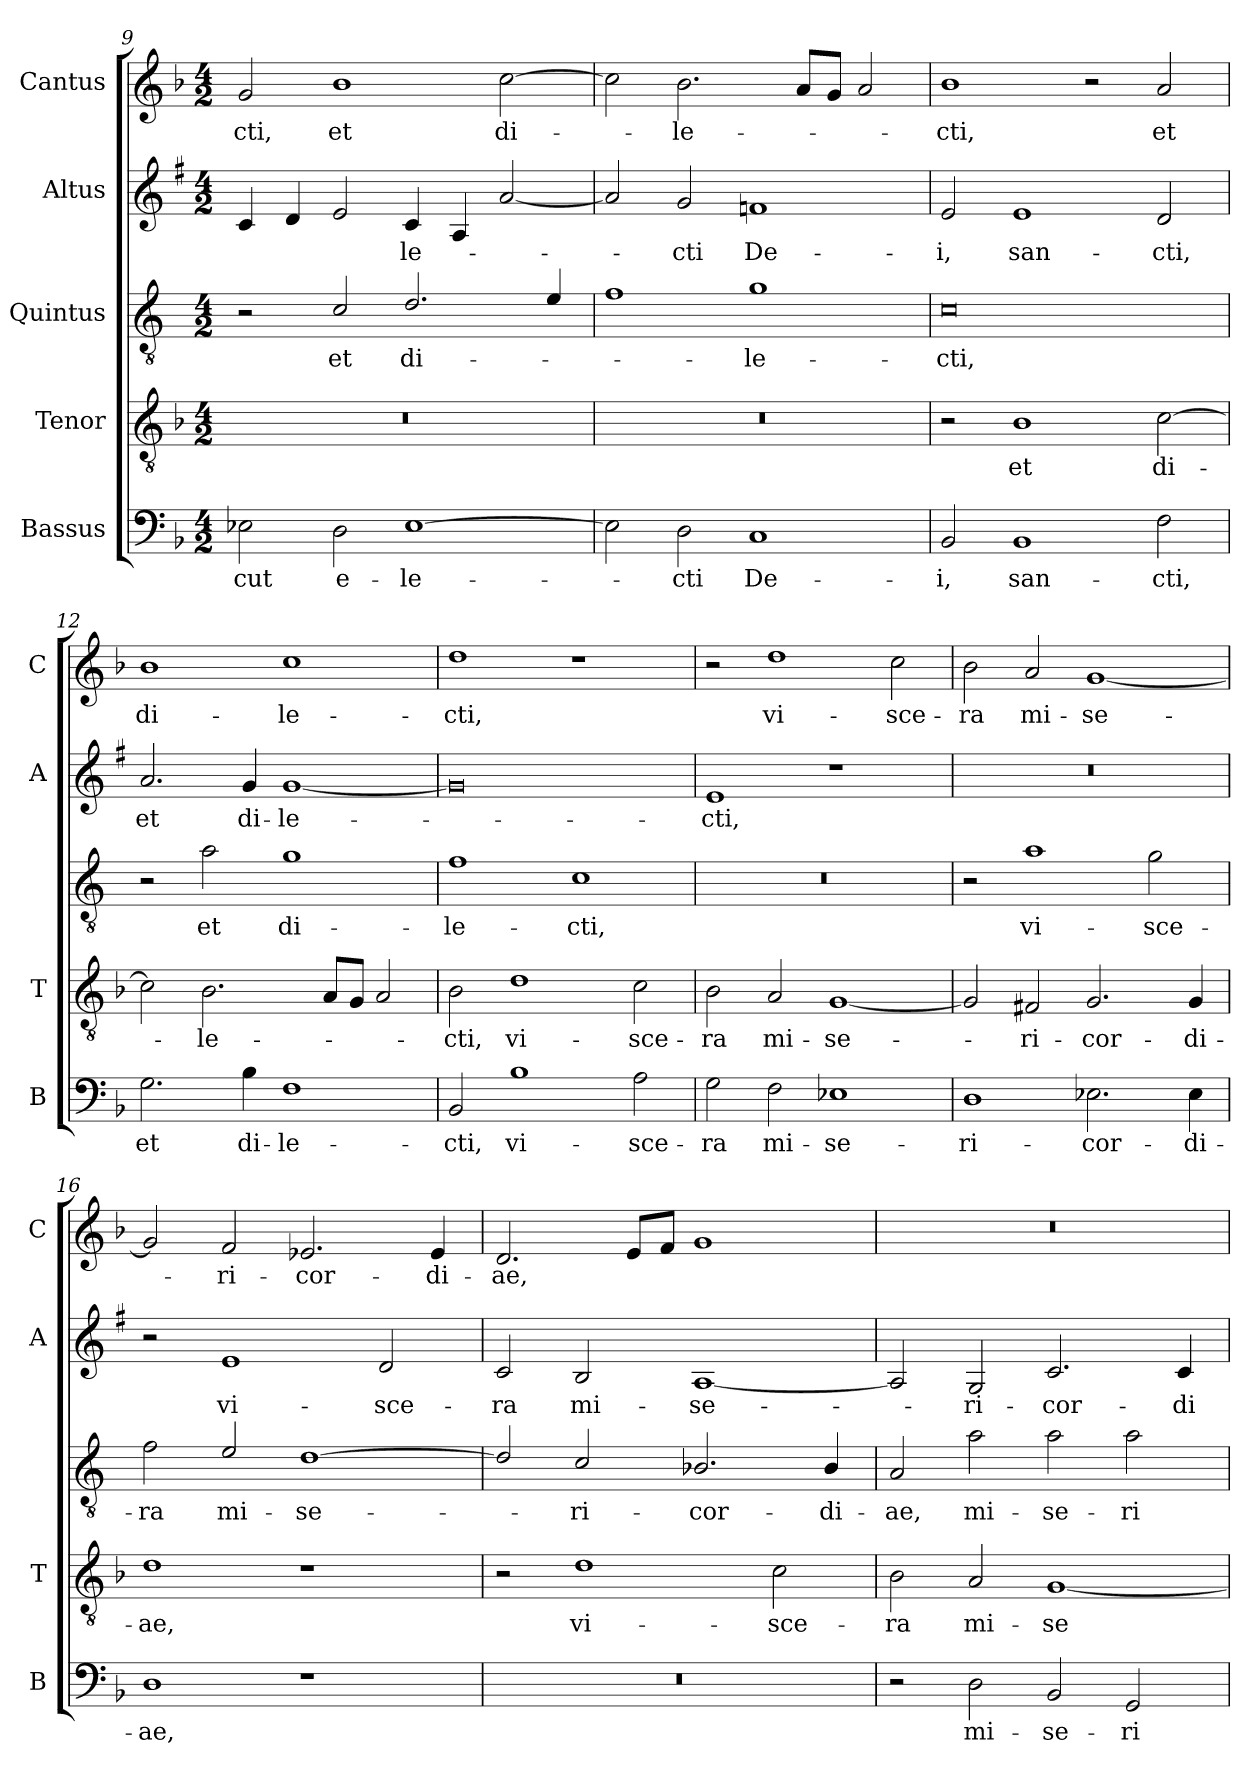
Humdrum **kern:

**kern	**text	**kern	**text	**kern	**text	**kern	**text	**kern	**text
*part5	*part5	*part4	*part4	*part3	*part3	*part2	*part2	*part1	*part1
*staff5	*staff5	*staff4	*staff4	*staff3	*staff3	*staff2	*staff2	*staff1	*staff1
*I"Bassus	*	*I"Tenor	*	*I"Quintus	*	*I"Altus	*	*I"Cantus	*
*I'B	*	*I'T	*	*	*	*I'A	*	*I'C	*
*clefF4	*	*clefGv2	*	*clefGv2	*	*clefG2	*	*clefG2	*
*	*	*	*	*ITrd4c7	*	*ITrd1c2	*	*	*
*k[b-]	*	*k[b-]	*	*k[b-]	*	*k[b-]	*	*k[b-]	*
*F:	*	*F:	*	*F:	*	*F:	*	*F:	*
*M4/2	*	*M4/2	*	*M4/2	*	*M4/2	*	*M4/2	*
=9	=9	=9	=9	=9	=9	=9	=9	=9	=9
!	!LO:LY:b	!	!	!	!	!	!	!	!LO:LY:b
2E-X\	-cut	0r	.	2r	.	4B-/	.	2g/	-cti,
.	.	.	.	.	.	4c/	.	.	.
!	!LO:LY:b	!	!	!	!LO:LY:b	!	!	!	!LO:LY:b
2D\	e-	.	.	2F/	et	2d/	.	1b-	et
!	!LO:LY:b	!	!	!	!LO:LY:b	!	!LO:LY:b	!	!
[1E-	-le-	.	.	2.G/	di-	4B-/	-le-	.	.
.	.	.	.	.	.	4G/	.	.	.
!	!	!	!	!	!	!	!	!	!LO:LY:b
.	.	.	.	.	.	[2g/	.	[2cc\	di-
.	.	.	.	4A/	.	.	.	.	.
=10	=10	=10	=10	=10	=10	=10	=10	=10	=10
2E-\]	.	0r	.	1B-	.	2g/]	.	2cc\]	.
!	!LO:LY:b	!	!	!	!	!	!LO:LY:b	!	!LO:LY:b
2D\	-cti	.	.	.	.	2f/	-cti	2.b-\	-le-
!	!LO:LY:b	!	!	!	!LO:LY:b	!	!LO:LY:b	!	!
1C	De-	.	.	1c	-le-	1e-X	De-	.	.
.	.	.	.	.	.	.	.	8a/L	.
.	.	.	.	.	.	.	.	8g/J	.
.	.	.	.	.	.	.	.	2a/	.
=11	=11	=11	=11	=11	=11	=11	=11	=11	=11
!	!LO:LY:b	!	!	!	!LO:LY:b	!	!LO:LY:b	!	!LO:LY:b
2BB-/	-i,	2r	.	0F	-cti,	2d/	-i,	1b-	-cti,
!	!LO:LY:b	!	!LO:LY:b	!	!	!	!LO:LY:b	!	!
1BB-	san-	1B-	et	.	.	1d	san-	.	.
.	.	.	.	.	.	.	.	2r	.
!	!LO:LY:b	!	!LO:LY:b	!	!	!	!LO:LY:b	!	!LO:LY:b
2F\	-cti,	[2c\	di-	.	.	2c/	-cti,	2a/	et
!!LO:LB:g=z
=12	=12	=12	=12	=12	=12	=12	=12	=12	=12
!	!LO:LY:b	!	!	!	!	!	!LO:LY:b	!	!LO:LY:b
2.G\	et	2c\]	.	2r	.	2.g/	et	1b-	di-
!	!	!	!LO:LY:b	!	!LO:LY:b	!	!	!	!
.	.	2.B-\	-le-	2d\	et	.	.	.	.
!	!LO:LY:b	!	!	!	!	!	!LO:LY:b	!	!
4B-\	di-	.	.	.	.	4f/	di-	.	.
!	!LO:LY:b	!	!	!	!LO:LY:b	!	!LO:LY:b	!	!LO:LY:b
1F	-le-	.	.	1c	di-	[1f	-le-	1cc	-le-
.	.	8A/L	.	.	.	.	.	.	.
.	.	8G/J	.	.	.	.	.	.	.
.	.	2A/	.	.	.	.	.	.	.
=13	=13	=13	=13	=13	=13	=13	=13	=13	=13
!	!LO:LY:b	!	!LO:LY:b	!	!LO:LY:b	!	!	!	!LO:LY:b
2BB-/	-cti,	2B-\	-cti,	1B-	-le-	0f]	.	1dd	-cti,
!	!LO:LY:b	!	!LO:LY:b	!	!	!	!	!	!
1B-	vi-	1d	vi-	.	.	.	.	.	.
!	!	!	!	!	!LO:LY:b	!	!	!	!
.	.	.	.	1F	-cti,	.	.	1r	.
!	!LO:LY:b	!	!LO:LY:b	!	!	!	!	!	!
2A\	-sce-	2c\	-sce-	.	.	.	.	.	.
=14	=14	=14	=14	=14	=14	=14	=14	=14	=14
!	!LO:LY:b	!	!LO:LY:b	!	!	!	!LO:LY:b	!	!
2G\	-ra	2B-\	-ra	0r	.	1d	-cti,	2r	.
!	!LO:LY:b	!	!LO:LY:b	!	!	!	!	!	!LO:LY:b
2F\	mi-	2A/	mi-	.	.	.	.	1dd	vi-
!	!LO:LY:b	!	!LO:LY:b	!	!	!	!	!	!
1E-X	-se-	[1G	-se-	.	.	1r	.	.	.
!	!	!	!	!	!	!	!	!	!LO:LY:b
.	.	.	.	.	.	.	.	2cc\	-sce-
=15	=15	=15	=15	=15	=15	=15	=15	=15	=15
!	!LO:LY:b	!	!	!	!	!	!	!	!LO:LY:b
1D	-ri-	2G/]	.	2r	.	0r	.	2b-\	-ra
!	!	!	!LO:LY:b	!	!LO:LY:b	!	!	!	!LO:LY:b
.	.	2F#X/	-ri-	1d	vi-	.	.	2a/	mi-
!	!LO:LY:b	!	!LO:LY:b	!	!	!	!	!	!LO:LY:b
2.E-X\	-cor-	2.G/	-cor-	.	.	.	.	[1g	-se-
!	!	!	!	!	!LO:LY:b	!	!	!	!
.	.	.	.	2c\	-sce-	.	.	.	.
!	!LO:LY:b	!	!LO:LY:b	!	!	!	!	!	!
4E-\	-di-	4G/	-di-	.	.	.	.	.	.
=16	=16	=16	=16	=16	=16	=16	=16	=16	=16
!	!LO:LY:b	!	!LO:LY:b	!	!LO:LY:b	!	!	!	!
1D	-ae,	1d	-ae,	2B-\	-ra	2r	.	2g/]	.
!	!	!	!	!	!LO:LY:b	!	!LO:LY:b	!	!LO:LY:b
.	.	.	.	2A/	mi-	1d	vi-	2f/	-ri-
!	!	!	!	!	!LO:LY:b	!	!	!	!LO:LY:b
1r	.	1r	.	[1G	-se-	.	.	2.e-X/	-cor-
!	!	!	!	!	!	!	!LO:LY:b	!	!
.	.	.	.	.	.	2c/	-sce-	.	.
!	!	!	!	!	!	!	!	!	!LO:LY:b
.	.	.	.	.	.	.	.	4e-/	-di-
=17	=17	=17	=17	=17	=17	=17	=17	=17	=17
!	!	!	!	!	!	!	!LO:LY:b	!	!LO:LY:b
0r	.	2r	.	2G/]	.	2B-/	-ra	2.d/	-ae,
!	!	!	!LO:LY:b	!	!LO:LY:b	!	!LO:LY:b	!	!
.	.	1d	vi-	2F/	-ri-	2A/	mi-	.	.
.	.	.	.	.	.	.	.	8e/L	.
.	.	.	.	.	.	.	.	8f/J	.
!	!	!	!	!	!LO:LY:b	!	!LO:LY:b	!	!
.	.	.	.	2.E-X/	-cor-	[1G	-se-	1g	.
!	!	!	!LO:LY:b	!	!	!	!	!	!
.	.	2c\	-sce-	.	.	.	.	.	.
!	!	!	!	!	!LO:LY:b	!	!	!	!
.	.	.	.	4E-/	-di-	.	.	.	.
!!LO:PB:g=z
=18	=18	=18	=18	=18	=18	=18	=18	=18	=18
!	!	!	!LO:LY:b	!	!LO:LY:b	!	!	!	!
2r	.	2B-\	-ra	2D/	-ae,	2G/]	.	0r	.
!	!LO:LY:b	!	!LO:LY:b	!	!LO:LY:b	!	!LO:LY:b	!	!
2D\	mi-	2A/	mi-	2d\	mi-	2F/	-ri-	.	.
!	!LO:LY:b	!	!LO:LY:b	!	!LO:LY:b	!	!LO:LY:b	!	!
2BB-/	-se-	[1G	-se-	2d\	-se-	2.B-/	-cor-	.	.
!	!LO:LY:b	!	!	!	!LO:LY:b	!	!	!	!
2GG/	-ri-	.	.	2d\	-ri-	.	.	.	.
!	!	!	!	!	!	!	!LO:LY:b	!	!
.	.	.	.	.	.	4B-/	-di-	.	.
=	=	=	=	=	=	=	=	=	=
*-	*-	*-	*-	*-	*-	*-	*-	*-	*-
